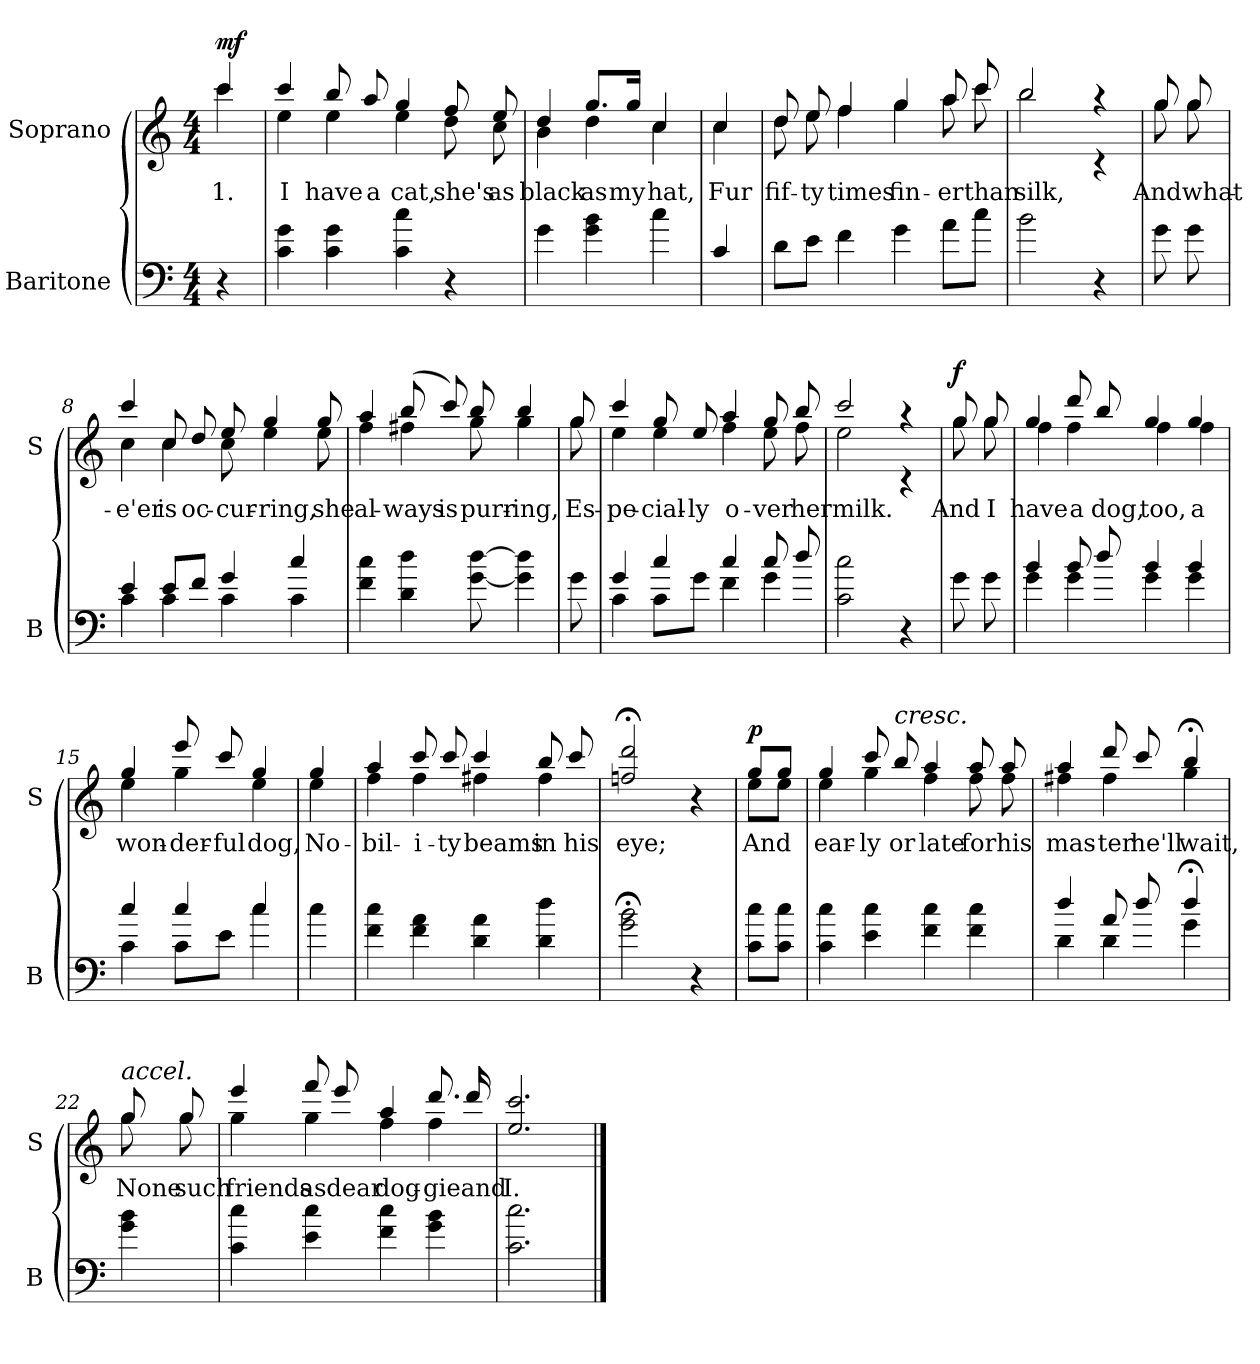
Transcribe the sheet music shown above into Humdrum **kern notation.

**kern	**kern	**text	**dynam
*part2	*part1	*part1	*part1
*staff2	*staff1	*staff1	*staff1
*I"Baritone	*I"Soprano	*	*
*I'B	*I'S	*	*
*clefF4	*clefG2	*	*
*ITrd7c12	*ITrd7c12	*	*
*k[]	*k[]	*	*
*C:	*C:	*	*
*M4/4	*M4/4	*	*
=1	=1	=1	=1
!	!LO:TX:a:B:t=Allegro	!	!
!	!	!LO:LY:b	!LO:DY:a
*	*^	*	*
4r	4cc/	4cc\	1.	mf
=2	=2	=2	=2	=2
!	!	!	!LO:LY:b	!
4C\ 4G\	4cc/	4e\	I	.
!	!	!	!LO:LY:b	!
4C\ 4G\	8b/	4e\	have	.
!	!	!	!LO:LY:b	!
.	8a/	.	a	.
!	!	!	!LO:LY:b	!
4C\ 4c\	4g/	4e\	cat,	.
!	!	!	!LO:LY:b	!
4r	8f/	8d\	she's	.
!	!	!	!LO:LY:b	!
.	8e/	8c\	as	.
=3	=3	=3	=3	=3
!	!	!	!LO:LY:b	!
4G\	4d/	4B\	black	.
!	!	!	!LO:LY:b	!
4G\ 4B\	8.g/L	4d\	as	.
!	!	!	!LO:LY:b	!
.	16g/Jk	.	my	.
!	!	!	!LO:LY:b	!
4c\	4c/	4c\	hat,	.
=4!	=4!	=4!	=4!	=4!
!	!	!	!LO:LY:b	!
4C/	4c/	4c\	Fur	.
=5	=5	=5	=5	=5
!	!	!	!LO:LY:b	!
8D\L	8d/	8d\	fif-	.
!	!	!	!LO:LY:b	!
8E\J	8e/	8e\	-ty	.
!	!	!	!LO:LY:b	!
4F\	4f/	4f\	times	.
!	!	!	!LO:LY:b	!
4G\	4g/	4g\	fin-	.
!	!	!	!LO:LY:b	!
8A\L	8a/	8a\	-er	.
!	!	!	!LO:LY:b	!
8c\J	8cc/	8cc\	than	.
!!LO:LB:g=z	!!
=6	=6	=6	=6	=6
!	!	!	!LO:LY:b	!
2B\	2b/	2b\	silk,	.
4r	4raa	4rc	.	.
=7!	=7!	=7!	=7!	=7!
!	!	!	!LO:LY:b	!
8G\	8g/	8g\	And	.
!	!	!	!LO:LY:b	!
8G\	8g/	8g\	what-	.
=8	=8	=8	=8	=8
*^	*	*	*	*
!	!	!	!	!LO:LY:b	!
4E/	4C\	4cc/	4c\	-e'er	.
!	!	!	!	!LO:LY:b	!
8E/L	4C\	8c/	4c\	is	.
!	!	!	!	!LO:LY:b	!
8F/J	.	8d/	.	oc-	.
!	!	!	!	!LO:LY:b	!
4G/	4C\	8e/	8c\	-cur-	.
!	!	!	!	!LO:LY:b	!
.	.	4g/	4e\	-ring,	.
4c/	4C\	.	.	.	.
!	!	!	!	!LO:LY:b	!
.	.	8g/	8e\	she	.
*v	*v	*	*	*	*
=9	=9	=9	=9	=9
!	!	!	!LO:LY:b	!
4F\ 4c\	4a/	4f\	al-	.
!	!	!	!LO:LY:b	!
4D\ 4d\	(8b/	4f#X\	-ways	.
!	!	!	!LO:LY:b	!
.	8cc/)	.	is	.
!	!	!	!LO:LY:b	!
[8G\ [8d\	8b/	8g\	purr-	.
!	!	!	!LO:LY:b	!
4G\] 4d\]	4b/	4g\	-ing,	.
!!LO:LB:g=z	!!
=10!	=10!	=10!	=10!	=10!
!	!	!	!LO:LY:b	!
8G\	8g/	8g\	Es-	.
=11	=11	=11	=11	=11
*^	*	*	*	*
!	!	!	!	!LO:LY:b	!
4G/	4C\	4cc/	4e\	-pe-	.
!	!	!	!	!LO:LY:b	!
4c/	8C\L	8g/	4e\	-cial-	.
!	!	!	!	!LO:LY:b	!
.	8G\J	8e/	.	-ly	.
!	!	!	!	!LO:LY:b	!
4c/	4F\	4a/	4f\	o-	.
!	!	!	!	!LO:LY:b	!
8c/	4G\	8g/	8e\	-ver	.
!	!	!	!	!LO:LY:b	!
8d/	.	8b/	8f\	her	.
*v	*v	*	*	*	*
=12	=12	=12	=12	=12
!	!	!	!LO:LY:b	!
2C\ 2c\	2cc/	2e\	milk.	.
4r	4raa	4rc	.	.
=13!	=13!	=13!	=13!	=13!
!	!	!	!LO:LY:b	!LO:DY:a
8G\	8g/	8g\	And	f
!	!	!	!LO:LY:b	!
8G\	8g/	8g\	I	.
=14	=14	=14	=14	=14
*^	*	*	*	*
!	!	!	!	!LO:LY:b	!
4B/	4G\	4g/	4f\	have	.
!	!	!	!	!LO:LY:b	!
8B/	4G\	8dd/	4f\	a	.
!	!	!	!	!LO:LY:b	!
8d/	.	8b/	.	dog,	.
!	!	!	!	!LO:LY:b	!
4B/	4G\	4g/	4f\	too,	.
!	!	!	!	!LO:LY:b	!
4B/	4G\	4g/	4f\	a	.
!!LO:LB:g=z	!!
=15	=15	=15	=15	=15	=15
!	!	!	!	!LO:LY:b	!
4c/	4C\	4g/	4e\	won-	.
!	!	!	!	!LO:LY:b	!
4c/	8C\L	8ee/	4g\	-der-	.
!	!	!	!	!LO:LY:b	!
.	8E\J	8cc/	.	-ful	.
!	!	!	!	!LO:LY:b	!
4c/	4c\	4g/	4e\	dog,	.
=16!	=16!	=16!	=16!	=16!	=16!
!	!	!	!	!LO:LY:b	!
*v	*v	*	*	*	*
4c\	4g/	4e\	No-	.
=17	=17	=17	=17	=17
!	!	!	!LO:LY:b	!
4F\ 4c\	4a/	4f\	-bil-	.
!	!	!	!LO:LY:b	!
4F\ 4A\	8cc/	4f\	-i-	.
!	!	!	!LO:LY:b	!
.	8cc/	.	-ty	.
!	!	!	!LO:LY:b	!
4D\ 4A\	4cc/	4f#X\	beams	.
!	!	!	!LO:LY:b	!
4D\ 4d\	8b/	4f#\	in	.
!	!	!	!LO:LY:b	!
.	8cc/	.	his	.
*	*v	*v	*	*
=18	=18	=18	=18
!	!	!LO:LY:b	!
2G\;< 2B\;<	2fn/;< 2dd/;<	eye;	.
4r	4r	.	.
=19!	=19!	=19!	=19!
!	!	!LO:LY:b	!LO:DY:a
*	*^	*	*
8C\ 8c\L	8g/L	8e\L	And	p
8C\ 8c\J	8g/J	8e\J	.	.
=20	=20	=20	=20	=20
!	!	!	!LO:LY:b	!
4C\ 4c\	4g/	4e\	ear-	.
!	!	!	!LO:LY:b	!
4E\ 4c\	8cc/	4g\	-ly	.
!	!LO:TX:a:i:t=cresc.	!	!	!
!	!	!	!LO:LY:b	!
.	8b/	.	or	.
!	!	!	!LO:LY:b	!
4F\ 4c\	4a/	4f\	late	.
!	!	!	!LO:LY:b	!
4F\ 4c\	8a/	8f\	for	.
!	!	!	!LO:LY:b	!
.	8a/	8f\	his	.
!!LO:PB:g=z	!!
=21	=21	=21	=21	=21
*^	*	*	*	*
!	!	!	!	!LO:LY:b	!
4d/	4D\	4a/	4f#X\	mas-	.
!	!	!	!	!LO:LY:b	!
8A/	4D\	8dd/	4f#\	-ter	.
!	!	!	!	!LO:LY:b	!
8d/	.	8cc/	.	he'll	.
!	!	!	!	!LO:LY:b	!
4d;</	4G\	4b;</	4g\	wait,	.
=22!	=22!	=22!	=22!	=22!	=22!
!	!	!LO:TX:a:i:t=accel.	!	!	!
!	!	!	!	!LO:LY:b	!
*v	*v	*	*	*	*
4G\ 4B\	8g/	8g\	None	.
!	!	!	!LO:LY:b	!
.	8g/	8g\	such	.
=23	=23	=23	=23	=23
!	!	!	!LO:LY:b	!
4C\ 4c\	4ee/	4g\	friends	.
!	!	!	!LO:LY:b	!
4E\ 4c\	8ff/	4g\	as	.
!	!	!	!LO:LY:b	!
.	8ee/	.	dear	.
!	!	!	!LO:LY:b	!
4F\ 4c\	4a/	4f\	dog-	.
!	!	!	!LO:LY:b	!
4G\ 4B\	8.dd/	4f\	-gie	.
!	!	!	!LO:LY:b	!
.	16dd/	.	and	.
*	*v	*v	*	*
=24	=24	=24	=24
!	!	!LO:LY:b	!
2.C\ 2.c\	2.e/ 2.cc/	I.	.
==	==	==	==
*-	*-	*-	*-
